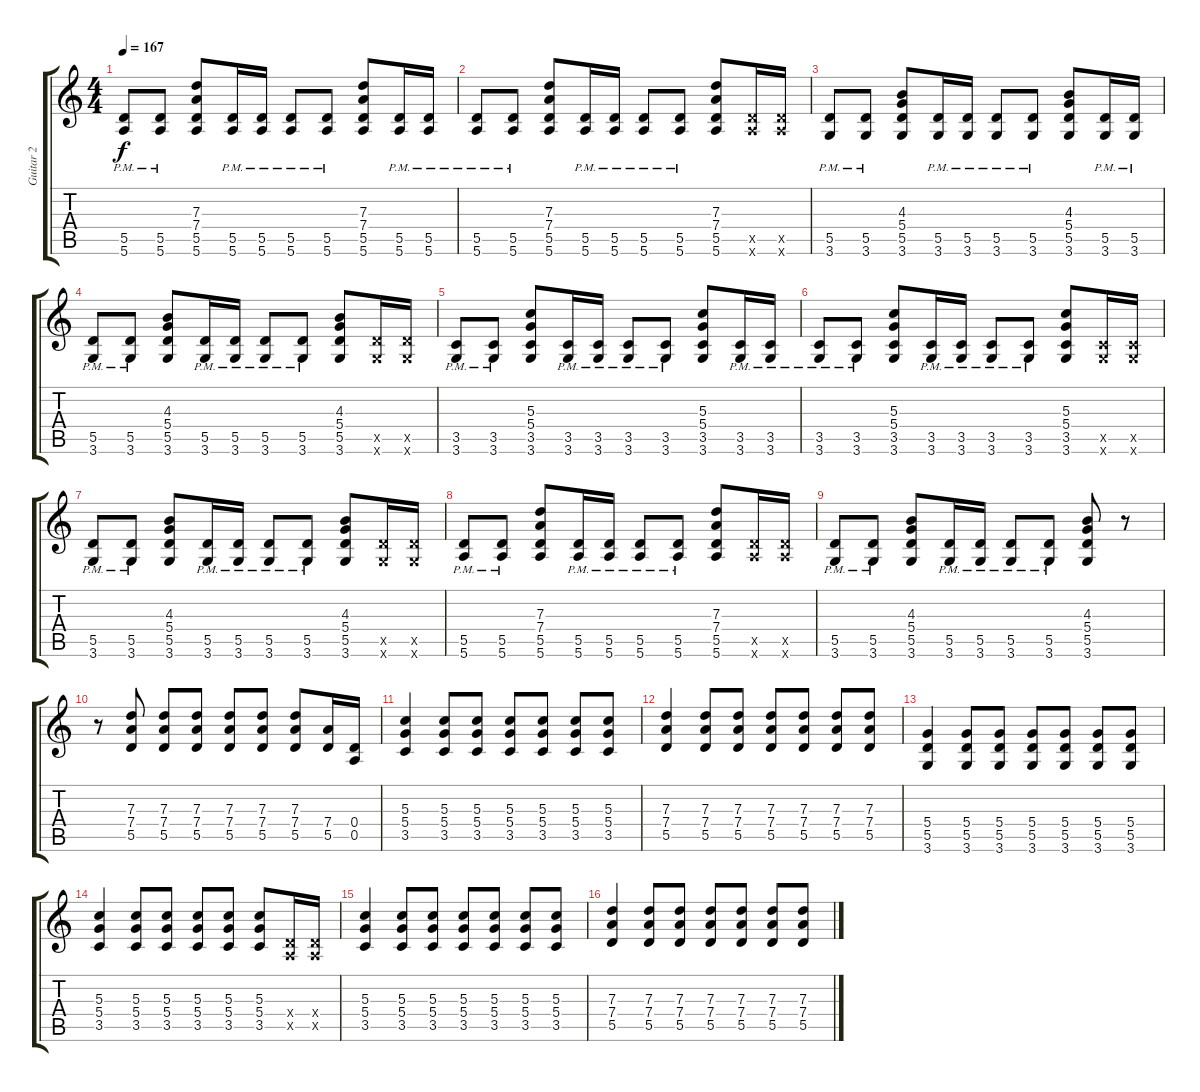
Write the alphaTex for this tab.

\track ("Guitar 2" "Guitar 2") {instrument overdrivenguitar}
\staff {score tabs}
\tuning (E4 B3 G3 D3 A2 E2) {hide}
\ts (4 4)
\tempo 167
\clef g2
\ks c
(5.5{pm} 5.6{pm}).8{dy f} (5.5{pm} 5.6{pm}).8 (7.3 7.4 5.5 5.6).8 (5.5{pm} 5.6{pm}).16 (5.5{pm} 5.6{pm}).16 (5.5{pm} 5.6{pm}).8 (5.5{pm} 5.6{pm}).8 (7.3 7.4 5.5 5.6).8 (5.5{pm} 5.6{pm}).16 (5.5{pm} 5.6{pm}).16 |
(5.5{pm} 5.6{pm}).8 (5.5{pm} 5.6{pm}).8 (7.3 7.4 5.5 5.6).8 (5.5{pm} 5.6{pm}).16 (5.5{pm} 5.6{pm}).16 (5.5{pm} 5.6{pm}).8 (5.5{pm} 5.6{pm}).8 (7.3 7.4 5.5 5.6).8 (5.5{x} 5.6{x}).16 (5.5{x} 5.6{x}).16 |
(5.5{pm} 3.6{pm}).8 (5.5{pm} 3.6{pm}).8 (4.3 5.4 5.5 3.6).8 (5.5{pm} 3.6{pm}).16 (5.5{pm} 3.6{pm}).16 (5.5{pm} 3.6{pm}).8 (5.5{pm} 3.6{pm}).8 (4.3 5.4 5.5 3.6).8 (5.5{pm} 3.6{pm}).16 (5.5{pm} 3.6{pm}).16 |
(5.5{pm} 3.6{pm}).8 (5.5{pm} 3.6{pm}).8 (4.3 5.4 5.5 3.6).8 (5.5{pm} 3.6{pm}).16 (5.5{pm} 3.6{pm}).16 (5.5{pm} 3.6{pm}).8 (5.5{pm} 3.6{pm}).8 (4.3 5.4 5.5 3.6).8 (5.5{x} 3.6{x}).16 (5.5{x} 3.6{x}).16 |
(3.5{pm} 3.6{pm}).8 (3.5{pm} 3.6{pm}).8 (5.3 5.4 3.5 3.6).8 (3.5{pm} 3.6{pm}).16 (3.5{pm} 3.6{pm}).16 (3.5{pm} 3.6{pm}).8 (3.5{pm} 3.6{pm}).8 (5.3 5.4 3.5 3.6).8 (3.5{pm} 3.6{pm}).16 (3.5{pm} 3.6{pm}).16 |
(3.5{pm} 3.6{pm}).8 (3.5{pm} 3.6{pm}).8 (5.3 5.4 3.5 3.6).8 (3.5{pm} 3.6{pm}).16 (3.5{pm} 3.6{pm}).16 (3.5{pm} 3.6{pm}).8 (3.5{pm} 3.6{pm}).8 (5.3 5.4 3.5 3.6).8 (3.5{x} 3.6{x}).16 (3.5{x} 3.6{x}).16 |
(5.5{pm} 3.6{pm}).8 (5.5{pm} 3.6{pm}).8 (4.3 5.4 5.5 3.6).8 (5.5{pm} 3.6{pm}).16 (5.5{pm} 3.6{pm}).16 (5.5{pm} 3.6{pm}).8 (5.5{pm} 3.6{pm}).8 (4.3 5.4 5.5 3.6).8 (5.5{x} 3.6{x}).16 (5.5{x} 3.6{x}).16 |
(5.5{pm} 5.6{pm}).8 (5.5{pm} 5.6{pm}).8 (7.3 7.4 5.5 5.6).8 (5.5{pm} 5.6{pm}).16 (5.5{pm} 5.6{pm}).16 (5.5{pm} 5.6{pm}).8 (5.5{pm} 5.6{pm}).8 (7.3 7.4 5.5 5.6).8 (5.5{x} 5.6{x}).16 (5.5{x} 5.6{x}).16 |
(5.5{pm} 3.6{pm}).8 (5.5{pm} 3.6{pm}).8 (4.3 5.4 5.5 3.6).8 (5.5{pm} 3.6{pm}).16 (5.5{pm} 3.6{pm}).16 (5.5{pm} 3.6{pm}).8 (5.5{pm} 3.6{pm}).8 (4.3 5.4 5.5 3.6).8 r.8 |
r.8 (7.3 7.4 5.5).8 (7.3 7.4 5.5).8 (7.3 7.4 5.5).8 (7.3 7.4 5.5).8 (7.3 7.4 5.5).8 (7.3 7.4 5.5).8 (7.4 5.5).16 (0.4 0.5).16 |
(5.3 5.4 3.5).4 (5.3 5.4 3.5).8 (5.3 5.4 3.5).8 (5.3 5.4 3.5).8 (5.3 5.4 3.5).8 (5.3 5.4 3.5).8 (5.3 5.4 3.5).8 |
(7.3 7.4 5.5).4 (7.3 7.4 5.5).8 (7.3 7.4 5.5).8 (7.3 7.4 5.5).8 (7.3 7.4 5.5).8 (7.3 7.4 5.5).8 (7.3 7.4 5.5).8 |
(5.4 5.5 3.6).4 (5.4 5.5 3.6).8 (5.4 5.5 3.6).8 (5.4 5.5 3.6).8 (5.4 5.5 3.6).8 (5.4 5.5 3.6).8 (5.4 5.5 3.6).8 |
(5.3 5.4 3.5).4 (5.3 5.4 3.5).8 (5.3 5.4 3.5).8 (5.3 5.4 3.5).8 (5.3 5.4 3.5).8 (5.3 5.4 3.5).8 (0.4{x} 0.5{x}).16 (0.4{x} 0.5{x}).16 |
(5.3 5.4 3.5).4 (5.3 5.4 3.5).8 (5.3 5.4 3.5).8 (5.3 5.4 3.5).8 (5.3 5.4 3.5).8 (5.3 5.4 3.5).8 (5.3 5.4 3.5).8 |
(7.3 7.4 5.5).4 (7.3 7.4 5.5).8 (7.3 7.4 5.5).8 (7.3 7.4 5.5).8 (7.3 7.4 5.5).8 (7.3 7.4 5.5).8 (7.3 7.4 5.5).8
